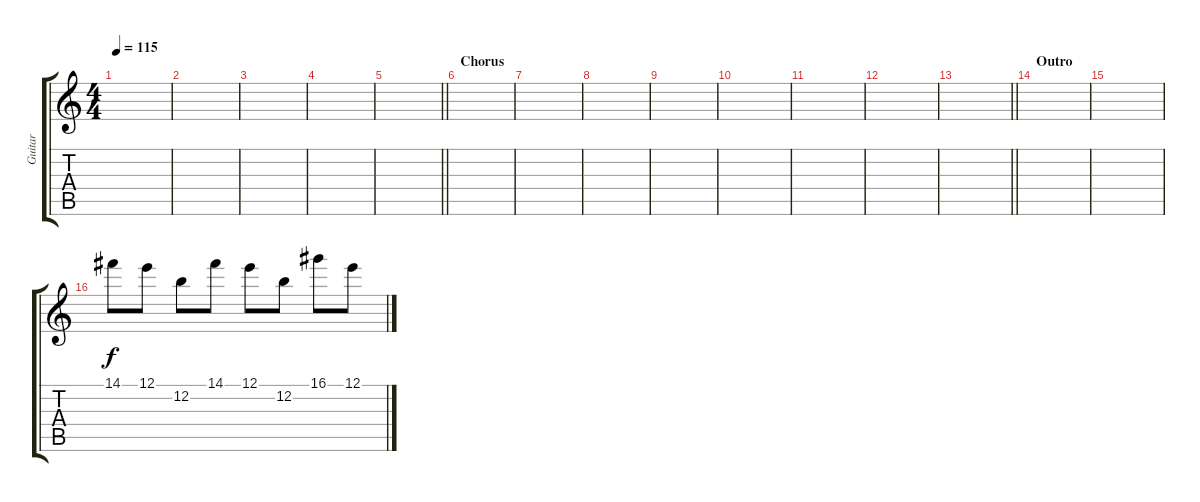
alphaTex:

\track ("Guitar" "Guitar") {instrument distortionguitar}
\staff {score tabs}
\tuning (E4 B3 G3 D3 A2 E2) {hide}
\ts (4 4)
\tempo 115
\clef g2
\ks c
|
|
|
|
\barLineRight lightlight
|
\section ("" "Chorus")
|
|
|
|
|
|
|
\barLineRight lightlight
|
\section ("" "Outro")
|
|
14.1.8 12.1.8 12.2.8 14.1.8 12.1.8 12.2.8 16.1.8 12.1.8
